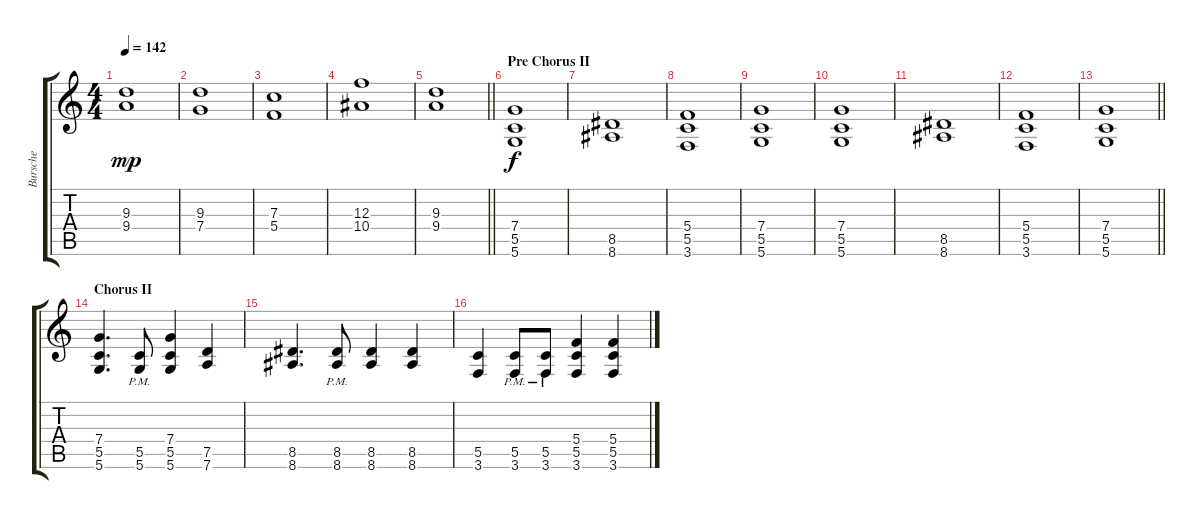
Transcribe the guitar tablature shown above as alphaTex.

\track ("Bursche" "Bursche") {instrument distortionguitar}
\staff {score tabs}
\tuning (D4 A3 F3 C3 G2 D2) {hide}
\ts (4 4)
\tempo 142
\clef g2
\ks c
(9.3 9.4).1{dy mp} |
(9.3 7.4).1 |
(7.3 5.4).1 |
(12.3 10.4).1 |
\barLineRight lightlight
(9.3 9.4).1 |
\section ("" "Pre Chorus II")
(7.4 5.5 5.6).1{dy f} |
(8.5 8.6).1 |
(5.4 5.5 3.6).1 |
(7.4 5.5 5.6).1 |
(7.4 5.5 5.6).1 |
(8.5 8.6).1 |
(5.4 5.5 3.6).1 |
\barLineRight lightlight
(7.4 5.5 5.6).1 |
\section ("" "Chorus II")
(7.4 5.5 5.6).4{d} (5.5{pm} 5.6{pm}).8 (7.4 5.5 5.6).4 (7.5 7.6).4 |
(8.5 8.6).4{d} (8.5{pm} 8.6{pm}).8 (8.5 8.6).4 (8.5 8.6).4 |
(5.5 3.6).4 (5.5{pm} 3.6{pm}).8 (5.5{pm} 3.6{pm}).8 (5.4 5.5 3.6).4 (5.4 5.5 3.6).4
